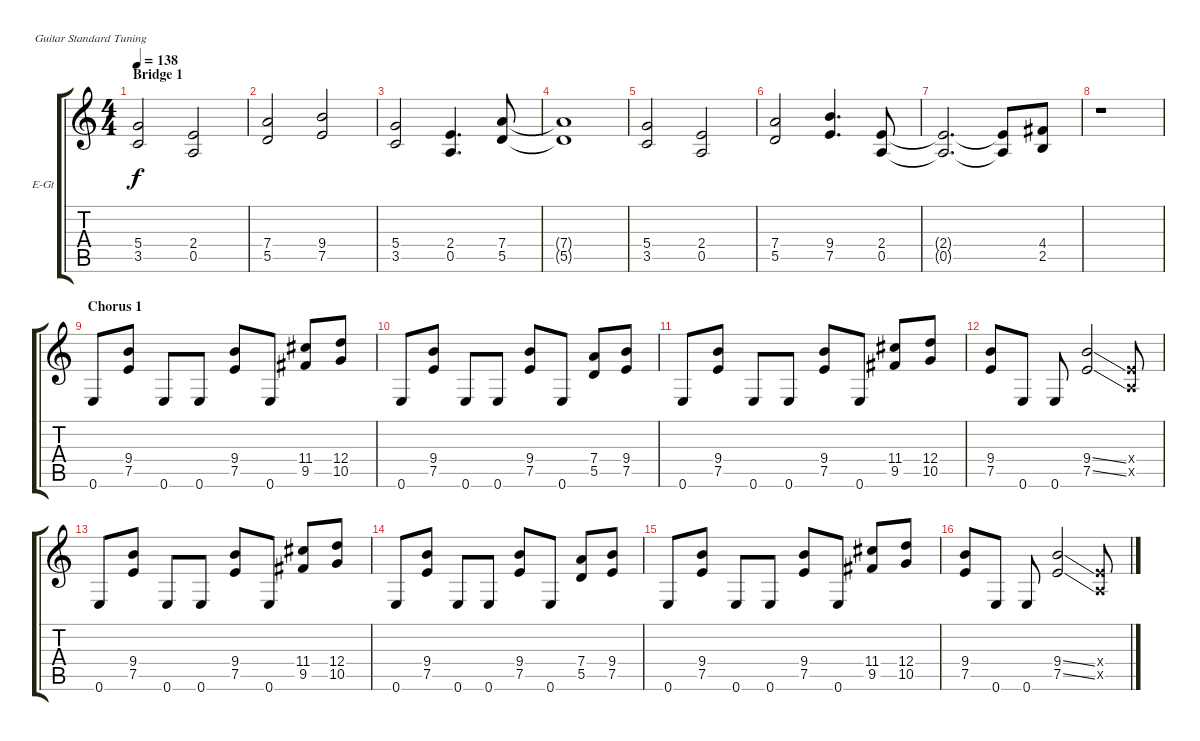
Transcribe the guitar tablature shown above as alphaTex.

\bracketExtendMode groupsimilarinstruments
\firstSystemTrackNameOrientation horizontal
\otherSystemsTrackNameOrientation horizontal
\track ("Bolshakov" "E-Gt") {instrument overdrivenguitar}
\staff {score tabs}
\tuning (E4 B3 G3 D3 A2 E2)
\ts (4 4)
\section ("" "Bridge 1")
\tempo 138
\clef g2
\ks c
(5.4 3.5).2{dy f} (2.4 0.5).2 |
(7.4 5.5).2 (9.4 7.5).2 |
(5.4 3.5).2 (2.4 0.5).4{d} (7.4 5.5).8 |
(7.4{t} 5.5{t}).1 |
(5.4 3.5).2 (2.4 0.5).2 |
(7.4 5.5).2 (9.4 7.5).4{d} (2.4 0.5).8 |
(2.4{t} 0.5{t}).2{d} (2.4{t} 0.5{t}).8 (4.4 2.5).8 |
r.1 |
\section ("" "Chorus 1")
0.6.8 (9.4 7.5).8 0.6.8 0.6.8 (9.4 7.5).8 0.6.8 (11.4 9.5).8 (12.4 10.5).8 |
0.6.8 (9.4 7.5).8 0.6.8 0.6.8 (9.4 7.5).8 0.6.8 (7.4 5.5).8 (9.4 7.5).8 |
0.6.8 (9.4 7.5).8 0.6.8 0.6.8 (9.4 7.5).8 0.6.8 (11.4 9.5).8 (12.4 10.5).8 |
(9.4 7.5).8 0.6.8 0.6.8 (9.4{ss} 7.5{ss}).2 (2.4{x} 0.5{x}).8 |
0.6.8 (9.4 7.5).8 0.6.8 0.6.8 (9.4 7.5).8 0.6.8 (11.4 9.5).8 (12.4 10.5).8 |
0.6.8 (9.4 7.5).8 0.6.8 0.6.8 (9.4 7.5).8 0.6.8 (7.4 5.5).8 (9.4 7.5).8 |
0.6.8 (9.4 7.5).8 0.6.8 0.6.8 (9.4 7.5).8 0.6.8 (11.4 9.5).8 (12.4 10.5).8 |
(9.4 7.5).8 0.6.8 0.6.8 (9.4{ss} 7.5{ss}).2 (2.4{x} 0.5{x}).8
